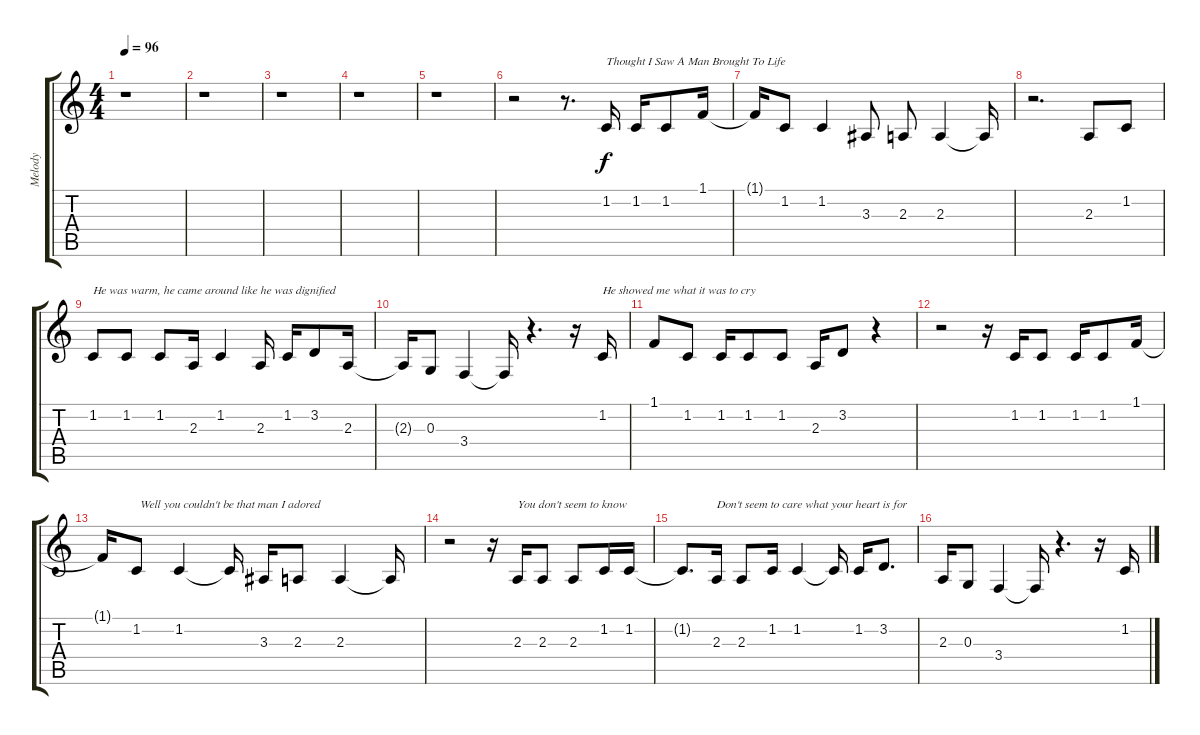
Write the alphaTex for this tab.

\track ("Melody" "Melody") {instrument altosax}
\staff {score tabs}
\tuning (E4 B3 G3 D3 A2 E2) {hide}
\ts (4 4)
\tempo 96
\clef g2
\ks c
r.1{dy f instrument altosax} |
r.1 |
r.1 |
r.1 |
r.1 |
r.2 r.8{d} 1.2.16{txt "Thought I Saw A Man Brought To Life"} 1.2.16 1.2.8 1.1.16 |
1.1{t}.16 1.2.8 1.2.4 3.3.8 2.3.8 2.3.4 2.3{t}.16 |
r.2{d} 2.3.8 1.2.8 |
1.2.8{txt "He was warm, he came around like he was dignified"} 1.2.8 1.2.8 2.3.16 1.2.4 2.3.16 1.2.16 3.2.8 2.3.16 |
2.3{t}.16 0.3.8 3.4.4 3.4{t}.16 r.4{d} r.16 1.2.16{txt "He showed me what it was to cry"} |
1.1.8 1.2.8 1.2.16 1.2.8 1.2.8 2.3.16 3.2.8 r.4 |
r.2 r.16 1.2.16 1.2.8 1.2.16 1.2.8 1.1.16 |
1.1{t}.16 1.2.8{txt " Well you couldn't be that man I adored"} 1.2.4 1.2{t}.16 3.3.16 2.3.8 2.3.4 2.3{t}.16 |
r.2 r.16 2.3.16{txt "You don't seem to know "} 2.3.8 2.3.8 1.2.16 1.2.16 |
1.2{t}.8{d} 2.3.16{txt "Don't seem to care what your heart is for "} 2.3.8 1.2.16 1.2.4 1.2{t}.16 1.2.16 3.2.8{d} |
2.3.16 0.3.8 3.4.4 3.4{t}.16 r.4{d} r.16 1.2.16
